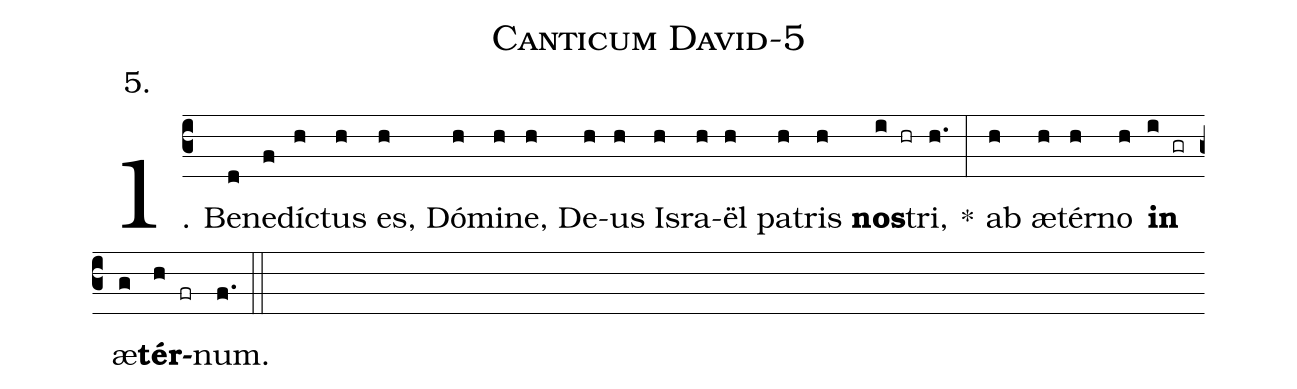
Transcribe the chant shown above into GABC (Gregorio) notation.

name: Canticum David-5;
annotation: 5.;
%%
(c3)1. Be(d)ne(f)díc(h)tus(h) es,(h) Dó(h)mi(h)ne,(h) De(h)us(h) Is(h)ra(h)ël(h) pa(h)tris(h) <b>nos</b>(i hr)tri,(h.) *(:) ab(h) æ(h)tér(h)no(h) <b>in</b>(i gr) æ(g)<b>tér</b>(h fr)num.(f.) (::)
